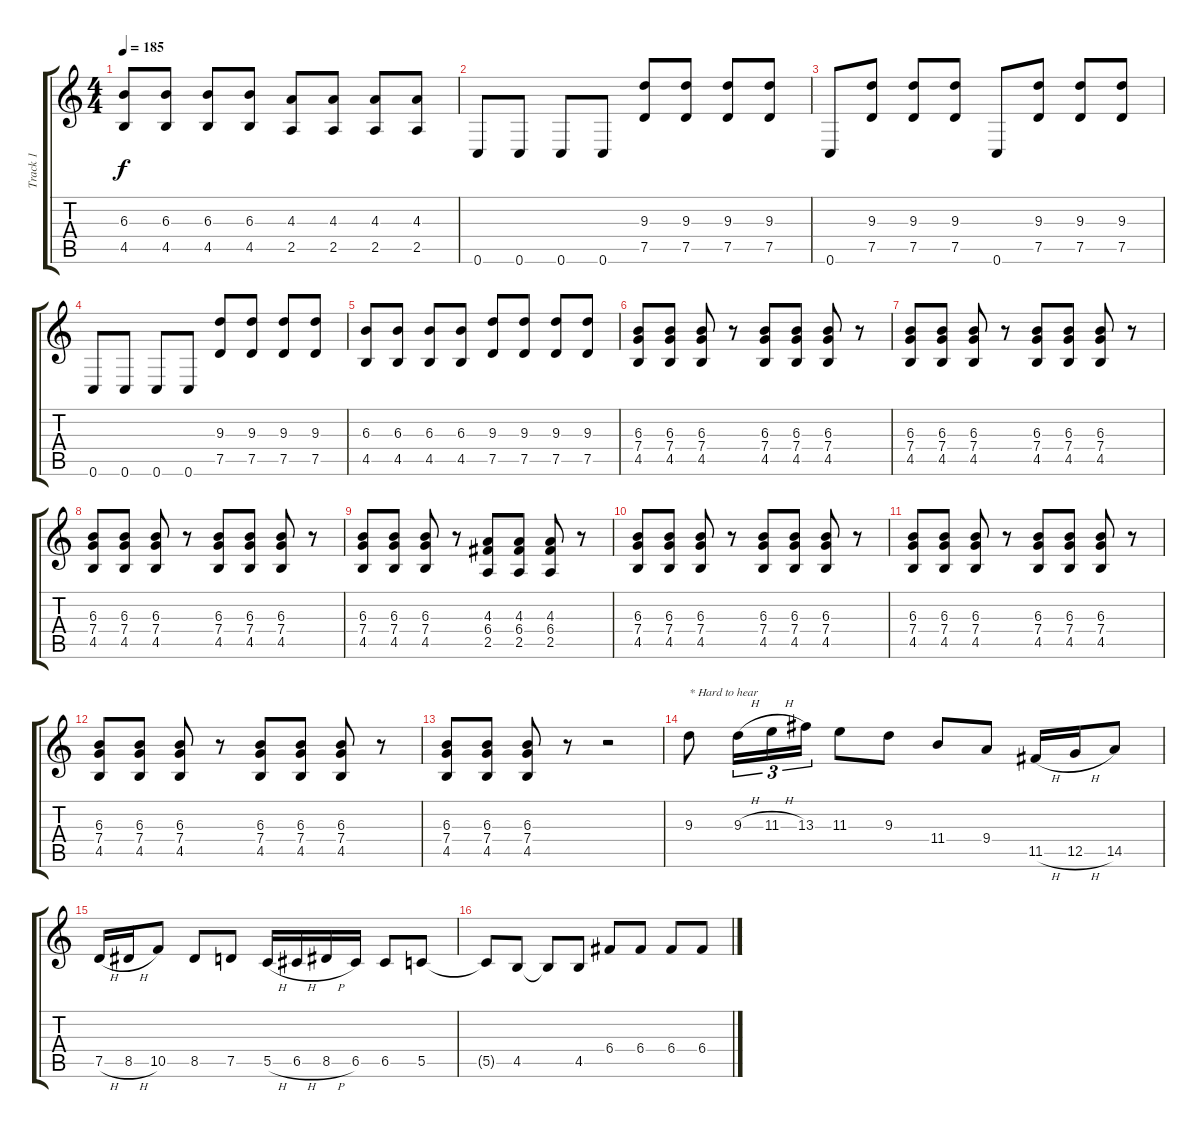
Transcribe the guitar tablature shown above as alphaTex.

\track ("Track 1" "Track 1") {instrument distortionguitar}
\staff {score tabs}
\tuning (D4 A3 F3 C3 G2 C2) {hide}
\ts (4 4)
\tempo 185
\clef g2
\ks c
(6.3 4.5).8{dy f} (6.3 4.5).8 (6.3 4.5).8 (6.3 4.5).8 (4.3 2.5).8 (4.3 2.5).8 (4.3 2.5).8 (4.3 2.5).8 |
0.6.8 0.6.8 0.6.8 0.6.8 (9.3 7.5).8 (9.3 7.5).8 (9.3 7.5).8 (9.3 7.5).8 |
0.6.8 (9.3 7.5).8 (9.3 7.5).8 (9.3 7.5).8 0.6.8 (9.3 7.5).8 (9.3 7.5).8 (9.3 7.5).8 |
0.6.8 0.6.8 0.6.8 0.6.8 (9.3 7.5).8 (9.3 7.5).8 (9.3 7.5).8 (9.3 7.5).8 |
(6.3 4.5).8 (6.3 4.5).8 (6.3 4.5).8 (6.3 4.5).8 (9.3 7.5).8 (9.3 7.5).8 (9.3 7.5).8 (9.3 7.5).8 |
(6.3 7.4 4.5).8 (6.3 7.4 4.5).8 (6.3 7.4 4.5).8 r.8 (6.3 7.4 4.5).8 (6.3 7.4 4.5).8 (6.3 7.4 4.5).8 r.8 |
(6.3 7.4 4.5).8 (6.3 7.4 4.5).8 (6.3 7.4 4.5).8 r.8 (6.3 7.4 4.5).8 (6.3 7.4 4.5).8 (6.3 7.4 4.5).8 r.8 |
(6.3 7.4 4.5).8 (6.3 7.4 4.5).8 (6.3 7.4 4.5).8 r.8 (6.3 7.4 4.5).8 (6.3 7.4 4.5).8 (6.3 7.4 4.5).8 r.8 |
(6.3 7.4 4.5).8 (6.3 7.4 4.5).8 (6.3 7.4 4.5).8 r.8 (4.3 6.4 2.5).8 (4.3 6.4 2.5).8 (4.3 6.4 2.5).8 r.8 |
(6.3 7.4 4.5).8 (6.3 7.4 4.5).8 (6.3 7.4 4.5).8 r.8 (6.3 7.4 4.5).8 (6.3 7.4 4.5).8 (6.3 7.4 4.5).8 r.8 |
(6.3 7.4 4.5).8 (6.3 7.4 4.5).8 (6.3 7.4 4.5).8 r.8 (6.3 7.4 4.5).8 (6.3 7.4 4.5).8 (6.3 7.4 4.5).8 r.8 |
(6.3 7.4 4.5).8 (6.3 7.4 4.5).8 (6.3 7.4 4.5).8 r.8 (6.3 7.4 4.5).8 (6.3 7.4 4.5).8 (6.3 7.4 4.5).8 r.8 |
(6.3 7.4 4.5).8 (6.3 7.4 4.5).8 (6.3 7.4 4.5).8 r.8 r.2 |
9.3.8{txt "* Hard to hear"} 9.3{h}.16{tu (3 2)} 11.3{h}.16{tu (3 2)} 13.3.16{tu (3 2)} 11.3.8 9.3.8 11.4.8 9.4.8 11.5{h}.16 12.5{h}.16 14.5.8 |
7.5{h}.16 8.5{h}.16 10.5.8 8.5.8 7.5.8 5.5{h}.16 6.5{h}.16 8.5{h}.16 6.5.16 6.5.8 5.5.8 |
5.5{t}.8 4.5.8 4.5{t}.8 4.5.8 6.4.8 6.4.8 6.4.8 6.4.8
